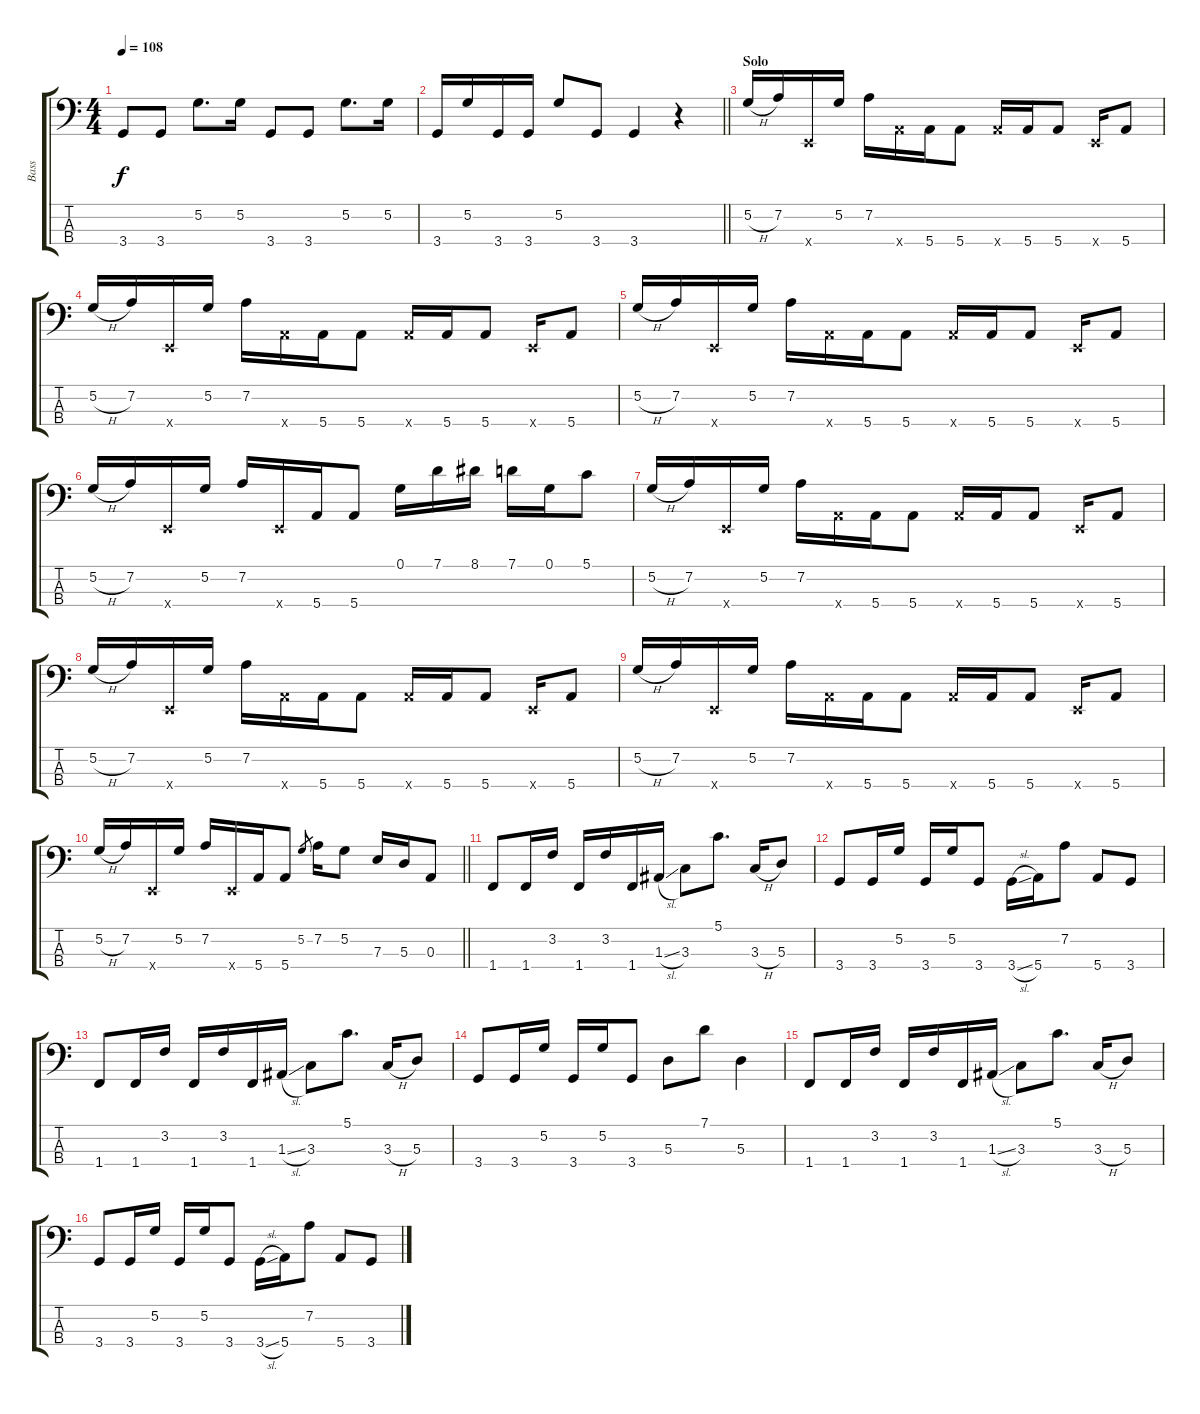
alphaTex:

\track ("Bass" "Bass") {instrument slapbass2}
\staff {score tabs}
\tuning (G2 D2 A1 E1) {hide}
\ts (4 4)
\tempo 108
\clef f4
\ks c
3.4.8{dy f} 3.4.8 5.2.8{d} 5.2.16 3.4.8 3.4.8 5.2.8{d} 5.2.16 |
\barLineRight lightlight
3.4.16 5.2.16 3.4.16 3.4.16 5.2.8 3.4.8 3.4.4 r.4 |
\section ("" "Solo")
5.2{h}.16 7.2.16 0.4{x}.16 5.2.16 7.2.16 5.4{x}.16 5.4.16 5.4.8 5.4{x}.16 5.4.16 5.4.8 0.4{x}.16 5.4.8 |
5.2{h}.16 7.2.16 0.4{x}.16 5.2.16 7.2.16 5.4{x}.16 5.4.16 5.4.8 5.4{x}.16 5.4.16 5.4.8 0.4{x}.16 5.4.8 |
5.2{h}.16 7.2.16 0.4{x}.16 5.2.16 7.2.16 5.4{x}.16 5.4.16 5.4.8 5.4{x}.16 5.4.16 5.4.8 0.4{x}.16 5.4.8 |
5.2{h}.16 7.2.16 0.4{x}.16 5.2.16 7.2.16 0.4{x}.16 5.4.16 5.4.8 0.1.16{instrument electricbassfinger} 7.1.16 8.1.16 7.1.16 0.1.16 5.1.8 |
5.2{h}.16{instrument slapbass1} 7.2.16 0.4{x}.16 5.2.16 7.2.16 5.4{x}.16 5.4.16 5.4.8 5.4{x}.16 5.4.16 5.4.8 0.4{x}.16 5.4.8 |
5.2{h}.16 7.2.16 0.4{x}.16 5.2.16 7.2.16 5.4{x}.16 5.4.16 5.4.8 5.4{x}.16 5.4.16 5.4.8 0.4{x}.16 5.4.8 |
5.2{h}.16 7.2.16 0.4{x}.16 5.2.16 7.2.16 5.4{x}.16 5.4.16 5.4.8 5.4{x}.16 5.4.16 5.4.8 0.4{x}.16 5.4.8 |
\barLineRight lightlight
5.2{h}.16 7.2.16 0.4{x}.16 5.2.16 7.2.16 0.4{x}.16 5.4.16 5.4.8 5.2.8{gr} 7.2.16 5.2.8 7.3.16 5.3.16 0.3.8 |
1.4.8{instrument slapbass1} 1.4.16 3.2.16 1.4.16 3.2.16 1.4.16 1.3{sl}.16 3.3.8 5.1.8{d} 3.3{h}.16 5.3.8 |
3.4.8 3.4.16 5.2.16 3.4.16 5.2.16 3.4.8 3.4{sl}.16 5.4.16 7.2.8 5.4.8 3.4.8 |
1.4.8 1.4.16 3.2.16 1.4.16 3.2.16 1.4.16 1.3{sl}.16 3.3.8 5.1.8{d} 3.3{h}.16 5.3.8 |
3.4.8 3.4.16 5.2.16 3.4.16 5.2.16 3.4.8 5.3.8 7.1.8 5.3.4 |
1.4.8 1.4.16 3.2.16 1.4.16 3.2.16 1.4.16 1.3{sl}.16 3.3.8 5.1.8{d} 3.3{h}.16 5.3.8 |
3.4.8 3.4.16 5.2.16 3.4.16 5.2.16 3.4.8 3.4{sl}.16 5.4.16 7.2.8 5.4.8 3.4.8
